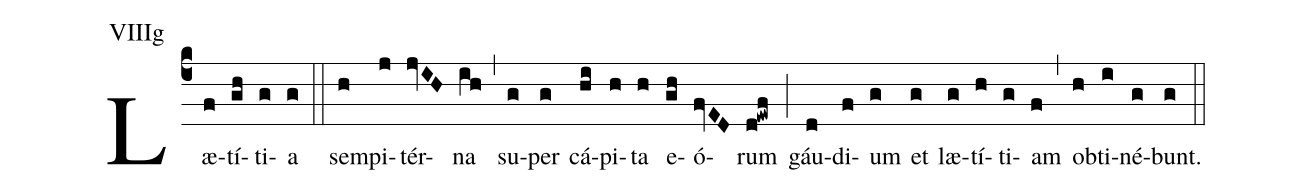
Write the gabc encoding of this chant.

annotation: VIIIg;
%%
(c4)Læ(f)tí(gh)ti(g)a(g) (::) sem(h)pi(j)tér(jvIH)na(ih) (,) su(g)per(g) cá(hi)pi(h)ta(h) e(gh)ó(fvED)rum(d!ewf) (;) gáu(d)di(f)um(g) et(g) læ(g)tí(h)ti(g)am(f) (,) ob(h)ti(i)né(g)bunt.(g) (::)
